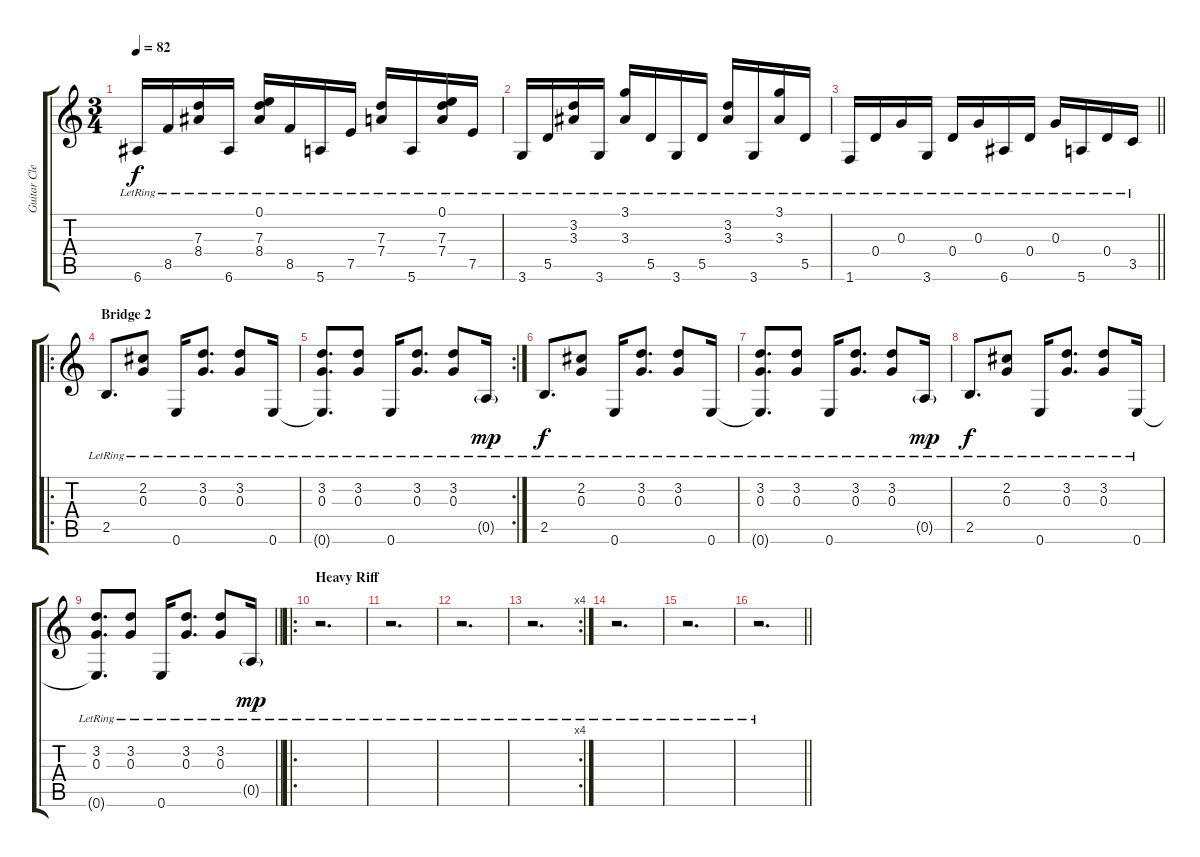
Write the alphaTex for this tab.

\track ("Guitar Clean" "Guitar Cle") {instrument electricguitarclean}
\staff {score tabs}
\tuning (E4 B3 G3 D3 A2 E2) {hide}
\ts (3 4)
\tempo 82
\clef g2
\ks c
6.6{lr}.16{dy f} 8.5{lr}.16 (7.3{lr} 8.4{lr}).16 6.6{lr}.16 (0.1{lr} 7.3{lr} 8.4{lr}).16 8.5{lr}.16 5.6{lr}.16 7.5{lr}.16 (7.3{lr} 7.4{lr}).16 5.6{lr}.16 (0.1{lr} 7.3{lr} 7.4{lr}).16 7.5{lr}.16 |
3.6{lr}.16 5.5{lr}.16 (3.2{lr} 3.3{lr}).16 3.6{lr}.16 (3.1{lr} 3.3{lr}).16 5.5{lr}.16 3.6{lr}.16 5.5{lr}.16 (3.2{lr} 3.3{lr}).16 3.6{lr}.16 (3.1{lr} 3.3{lr}).16 5.5{lr}.16 |
\barLineRight lightlight
1.6{lr}.16 0.4{lr}.16 0.3{lr}.16 3.6{lr}.16 0.4{lr}.16 0.3{lr}.16 6.6{lr}.16 0.4{lr}.16 0.3{lr}.16 5.6{lr}.16 0.4{lr}.16 3.5{lr}.16 |
\ro
\section ("" "Bridge 2")
2.5{lr}.8{d} (2.2{lr} 0.3{lr}).8 0.6{lr}.16 (3.2{lr} 0.3{lr}).8{d} (3.2{lr} 0.3{lr}).8 0.6{lr}.16 |
\rc 2
(3.2{lr} 0.3{lr} 0.6{t}).8{d} (3.2{lr} 0.3{lr}).8 0.6{lr}.16 (3.2{lr} 0.3{lr}).8{d} (3.2{lr} 0.3{lr}).8 0.5{g lr}.16{dy mp} |
2.5{lr}.8{d dy f} (2.2{lr} 0.3{lr}).8 0.6{lr}.16 (3.2{lr} 0.3{lr}).8{d} (3.2{lr} 0.3{lr}).8 0.6{lr}.16 |
(3.2{lr} 0.3{lr} 0.6{t}).8{d} (3.2{lr} 0.3{lr}).8 0.6{lr}.16 (3.2{lr} 0.3{lr}).8{d} (3.2{lr} 0.3{lr}).8 0.5{g lr}.16{dy mp} |
2.5{lr}.8{d dy f} (2.2{lr} 0.3{lr}).8 0.6{lr}.16 (3.2{lr} 0.3{lr}).8{d} (3.2{lr} 0.3{lr}).8 0.6{lr}.16 |
\barLineRight lightlight
(3.2{lr} 0.3{lr} 0.6{t}).8{d} (3.2{lr} 0.3{lr}).8 0.6{lr}.16 (3.2{lr} 0.3{lr}).8{d} (3.2{lr} 0.3{lr}).8 0.5{g lr}.16{dy mp} |
\ro
\section ("" "Heavy Riff")
r.2{d instrument electricguitarclean} |
r.2{d} |
r.2{d} |
\rc 4
r.2{d} |
r.2{d} |
r.2{d} |
\barLineRight lightlight
r.2{d}
